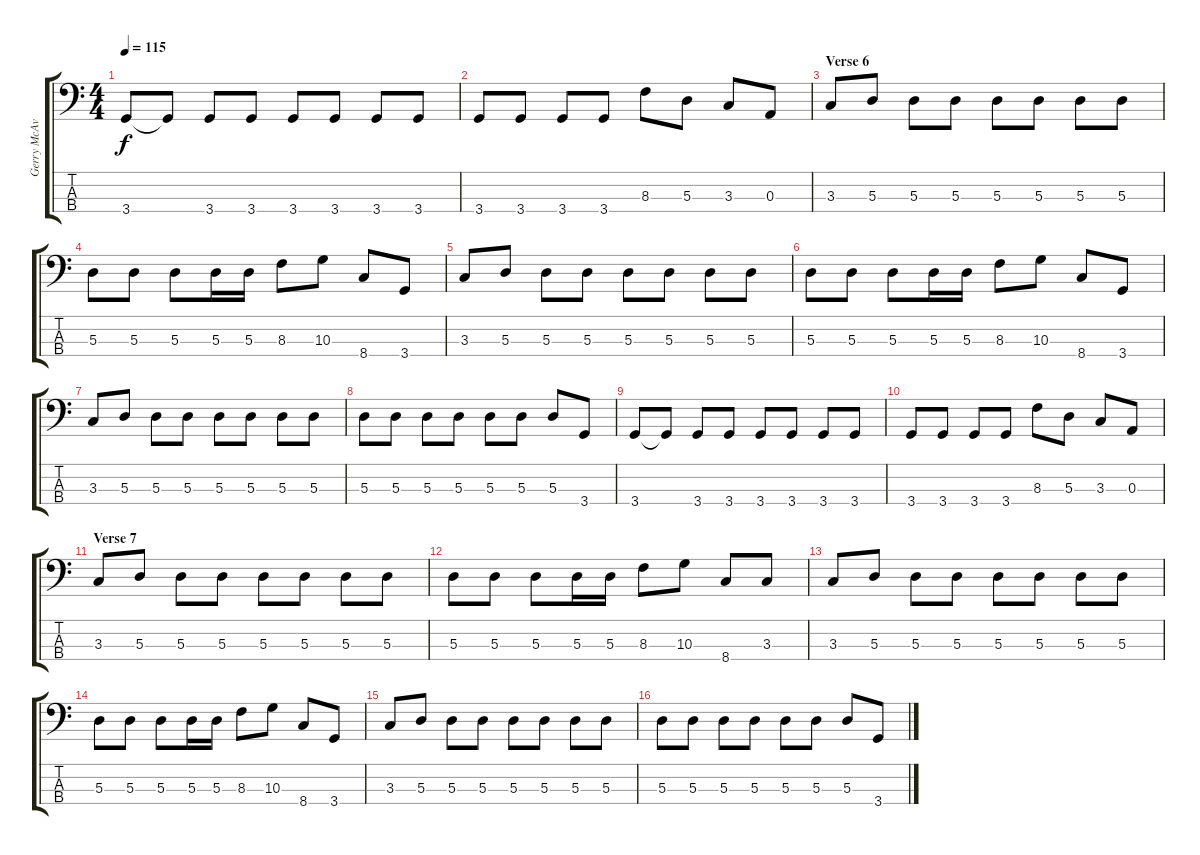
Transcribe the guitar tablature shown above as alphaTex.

\track ("Gerry McAvoy" "Gerry McAv") {instrument electricbasspick}
\staff {score tabs}
\tuning (G2 D2 A1 E1) {hide}
\ts (4 4)
\tempo 115
\clef f4
\ks c
3.4.8{dy f} 3.4{t}.8 3.4.8 3.4.8 3.4.8 3.4.8 3.4.8 3.4.8 |
3.4.8 3.4.8 3.4.8 3.4.8 8.3.8 5.3.8 3.3.8 0.3.8 |
\section ("" "Verse 6")
3.3.8 5.3.8 5.3.8 5.3.8 5.3.8 5.3.8 5.3.8 5.3.8 |
5.3.8 5.3.8 5.3.8 5.3.16 5.3.16 8.3.8 10.3.8 8.4.8 3.4.8 |
3.3.8 5.3.8 5.3.8 5.3.8 5.3.8 5.3.8 5.3.8 5.3.8 |
5.3.8 5.3.8 5.3.8 5.3.16 5.3.16 8.3.8 10.3.8 8.4.8 3.4.8 |
3.3.8 5.3.8 5.3.8 5.3.8 5.3.8 5.3.8 5.3.8 5.3.8 |
5.3.8 5.3.8 5.3.8 5.3.8 5.3.8 5.3.8 5.3.8 3.4.8 |
3.4.8 3.4{t}.8 3.4.8 3.4.8 3.4.8 3.4.8 3.4.8 3.4.8 |
3.4.8 3.4.8 3.4.8 3.4.8 8.3.8 5.3.8 3.3.8 0.3.8 |
\section ("" "Verse 7")
3.3.8 5.3.8 5.3.8 5.3.8 5.3.8 5.3.8 5.3.8 5.3.8 |
5.3.8 5.3.8 5.3.8 5.3.16 5.3.16 8.3.8 10.3.8 8.4.8 3.3.8 |
3.3.8 5.3.8 5.3.8 5.3.8 5.3.8 5.3.8 5.3.8 5.3.8 |
5.3.8 5.3.8 5.3.8 5.3.16 5.3.16 8.3.8 10.3.8 8.4.8 3.4.8 |
3.3.8 5.3.8 5.3.8 5.3.8 5.3.8 5.3.8 5.3.8 5.3.8 |
5.3.8 5.3.8 5.3.8 5.3.8 5.3.8 5.3.8 5.3.8 3.4.8
